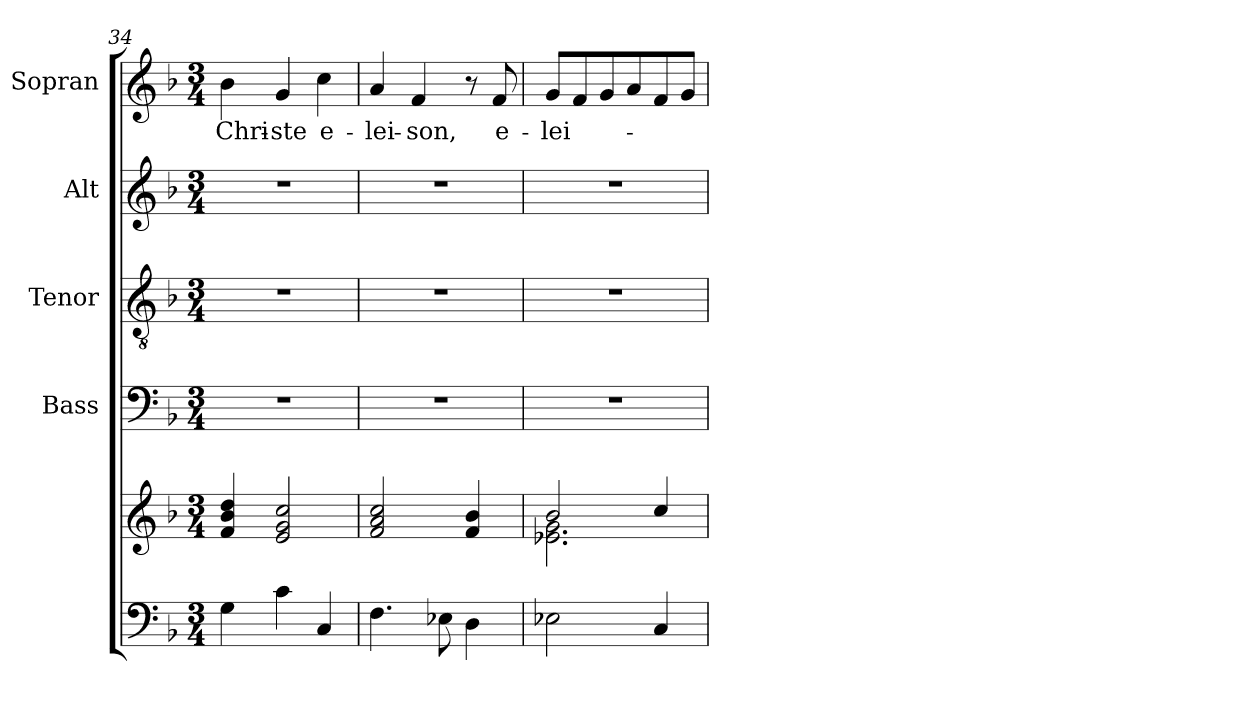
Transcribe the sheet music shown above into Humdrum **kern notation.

**kern	**kern	**kern	**kern	**kern	**kern	**text
*part5	*part5	*part4	*part3	*part2	*part1	*part1
*staff6	*staff5	*staff4	*staff3	*staff2	*staff1	*staff1
*	*	*I"Bass	*I"Tenor	*I"Alt	*I"Sopran	*
*	*	*I'B.	*I'T.	*I'A.	*I'S.	*
*clefF4	*clefG2	*clefF4	*clefGv2	*clefG2	*clefG2	*
*k[b-]	*k[b-]	*k[b-]	*k[b-]	*k[b-]	*k[b-]	*
*F:	*F:	*F:	*F:	*F:	*F:	*
*M3/4	*M3/4	*M3/4	*M3/4	*M3/4	*M3/4	*
=34	=34	=34	=34	=34	=34	=34
!	!	!	!	!	!	!LO:LY:b
4G\	4f/ 4b-/ 4dd/	2.r	2.r	2.r	4b-\	Chri-
!	!	!	!	!	!	!LO:LY:b
4c\	2e/ 2g/ 2cc/	.	.	.	4g/	-ste
!	!	!	!	!	!	!LO:LY:b
4C/	.	.	.	.	4cc\	e-
=35	=35	=35	=35	=35	=35	=35
!	!	!	!	!	!	!LO:LY:b
4.F\	2f/ 2a/ 2cc/	2.r	2.r	2.r	4a/	-lei-
!	!	!	!	!	!	!LO:LY:b
.	.	.	.	.	4f/	-son,
8E-X\	.	.	.	.	.	.
4D\	4f/ 4b-/	.	.	.	8r	.
!	!	!	!	!	!	!LO:LY:b
.	.	.	.	.	8f/	e-
!!LO:LB:g=z
=36	=36	=36	=36	=36	=36	=36
*	*^	*	*	*	*	*
!	!	!	!	!	!	!	!LO:LY:b
2E-X\	2b-/	2.e-X\ 2.g\	2.r	2.r	2.r	8g/L	-lei-
.	.	.	.	.	.	8f/	.
.	.	.	.	.	.	8g/	.
.	.	.	.	.	.	8a/	.
4C/	4cc/	.	.	.	.	8f/	.
.	.	.	.	.	.	8g/J	.
*	*v	*v	*	*	*	*	*
=	=	=	=	=	=	=
*-	*-	*-	*-	*-	*-	*-
